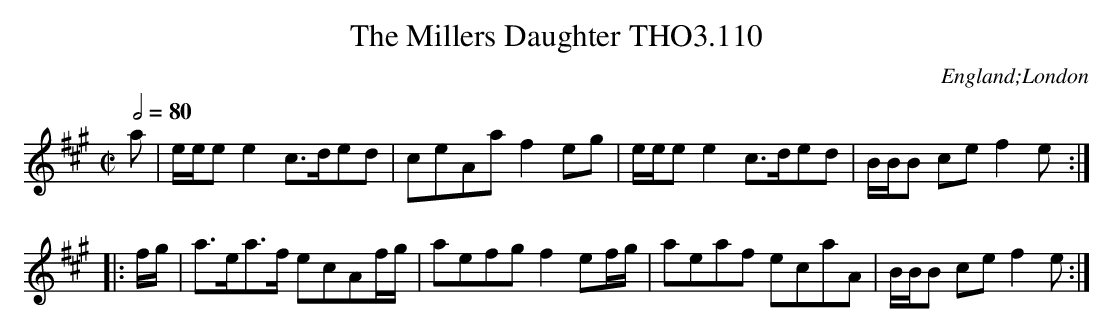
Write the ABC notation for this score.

X:1
T:Millers Daughter THO3.110, The
O:England;London
M:C|
L:1/8
Q:1/2=80
K:A
a|e/e/e e2 c>ded|ceAa f2 eg|e/e/e e2 c>ded|B/B/B ce f2 e:|
|:f/g/|a>ea>f ecAf/g/|aefg f2 ef/g/|aeaf ecaA|B/B/B ce f2 e:|
